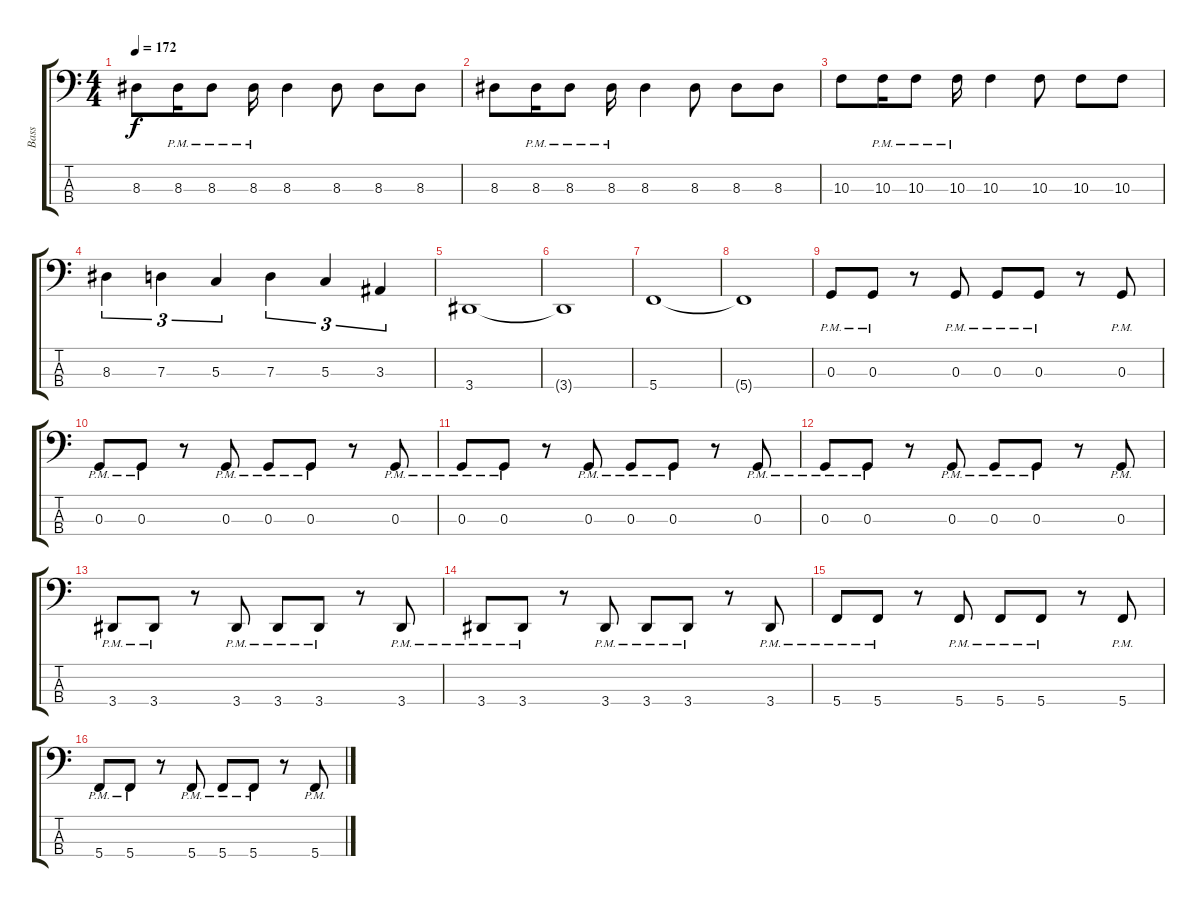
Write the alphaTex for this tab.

\track ("Bass" "Bass") {instrument electricbasspick}
\staff {score tabs}
\tuning (F2 C2 G1 C1) {hide}
\ts (4 4)
\tempo 172
\clef f4
\ks c
8.3.8{dy f} 8.3{pm}.16 8.3{pm}.8 8.3{pm}.16 8.3.4 8.3.8 8.3.8 8.3.8 |
8.3.8 8.3{pm}.16 8.3{pm}.8 8.3{pm}.16 8.3.4 8.3.8 8.3.8 8.3.8 |
10.3.8 10.3{pm}.16 10.3{pm}.8 10.3{pm}.16 10.3.4 10.3.8 10.3.8 10.3.8 |
8.3.4{tu (3 2)} 7.3.4{tu (3 2)} 5.3.4{tu (3 2)} 7.3.4{tu (3 2)} 5.3.4{tu (3 2)} 3.3.4{tu (3 2)} |
3.4.1 |
3.4{t}.1 |
5.4.1 |
5.4{t}.1 |
0.3{pm}.8 0.3{pm}.8 r.8 0.3{pm}.8 0.3{pm}.8 0.3{pm}.8 r.8 0.3{pm}.8 |
0.3{pm}.8 0.3{pm}.8 r.8 0.3{pm}.8 0.3{pm}.8 0.3{pm}.8 r.8 0.3{pm}.8 |
0.3{pm}.8 0.3{pm}.8 r.8 0.3{pm}.8 0.3{pm}.8 0.3{pm}.8 r.8 0.3{pm}.8 |
0.3{pm}.8 0.3{pm}.8 r.8 0.3{pm}.8 0.3{pm}.8 0.3{pm}.8 r.8 0.3{pm}.8 |
3.4{pm}.8 3.4{pm}.8 r.8 3.4{pm}.8 3.4{pm}.8 3.4{pm}.8 r.8 3.4{pm}.8 |
3.4{pm}.8 3.4{pm}.8 r.8 3.4{pm}.8 3.4{pm}.8 3.4{pm}.8 r.8 3.4{pm}.8 |
5.4{pm}.8 5.4{pm}.8 r.8 5.4{pm}.8 5.4{pm}.8 5.4{pm}.8 r.8 5.4{pm}.8 |
5.4{pm}.8 5.4{pm}.8 r.8 5.4{pm}.8 5.4{pm}.8 5.4{pm}.8 r.8 5.4{pm}.8
